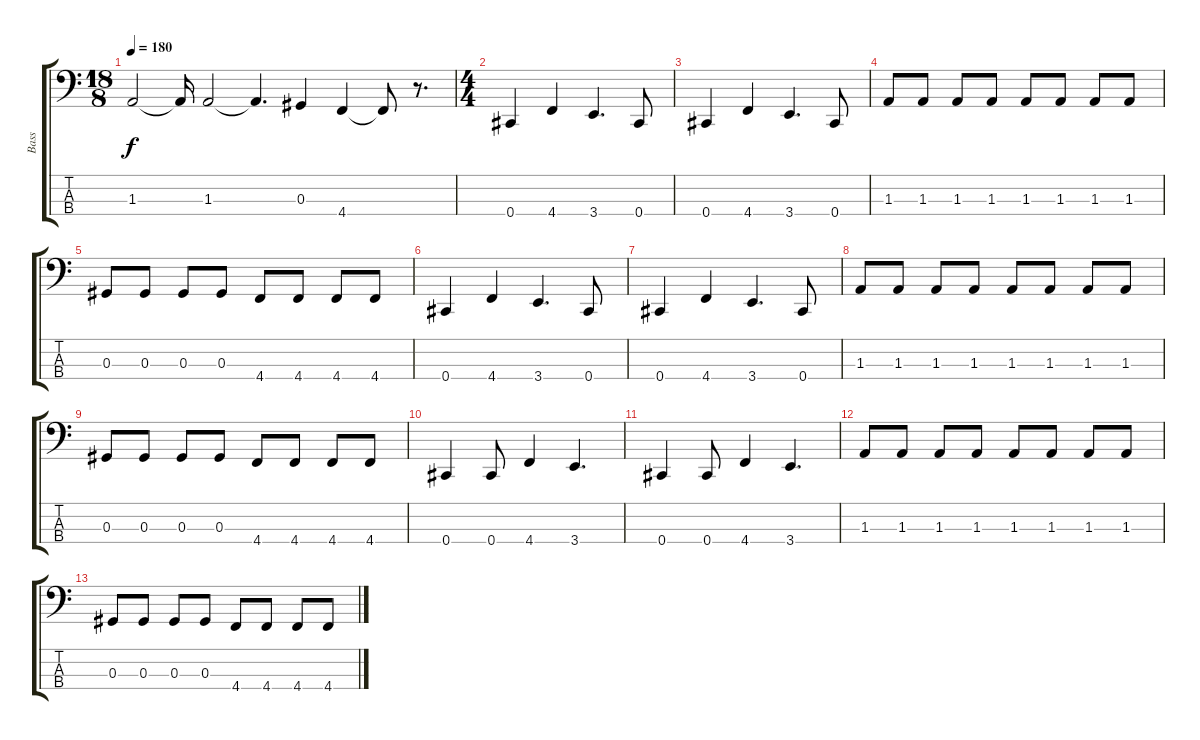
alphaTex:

\track ("Bass" "Bass") {instrument electricbassfinger}
\staff {score tabs}
\tuning (Gb2 Db2 Ab1 Db1) {hide}
\ts (18 8)
\tempo 180
\clef f4
\ks c
1.3.2{dy f} 1.3{t}.16 1.3.2 1.3{t}.4{d} 0.3.4 4.4.4 4.4{t}.8 r.8{d} |
\ts (4 4)
0.4.4 4.4.4 3.4.4{d} 0.4.8 |
0.4.4 4.4.4 3.4.4{d} 0.4.8 |
1.3.8 1.3.8 1.3.8 1.3.8 1.3.8 1.3.8 1.3.8 1.3.8 |
0.3.8 0.3.8 0.3.8 0.3.8 4.4.8 4.4.8 4.4.8 4.4.8 |
0.4.4 4.4.4 3.4.4{d} 0.4.8 |
0.4.4 4.4.4 3.4.4{d} 0.4.8 |
1.3.8 1.3.8 1.3.8 1.3.8 1.3.8 1.3.8 1.3.8 1.3.8 |
0.3.8 0.3.8 0.3.8 0.3.8 4.4.8 4.4.8 4.4.8 4.4.8 |
0.4.4 0.4.8 4.4.4 3.4.4{d} |
0.4.4 0.4.8 4.4.4 3.4.4{d} |
1.3.8 1.3.8 1.3.8 1.3.8 1.3.8 1.3.8 1.3.8 1.3.8 |
0.3.8 0.3.8 0.3.8 0.3.8 4.4.8 4.4.8 4.4.8 4.4.8
